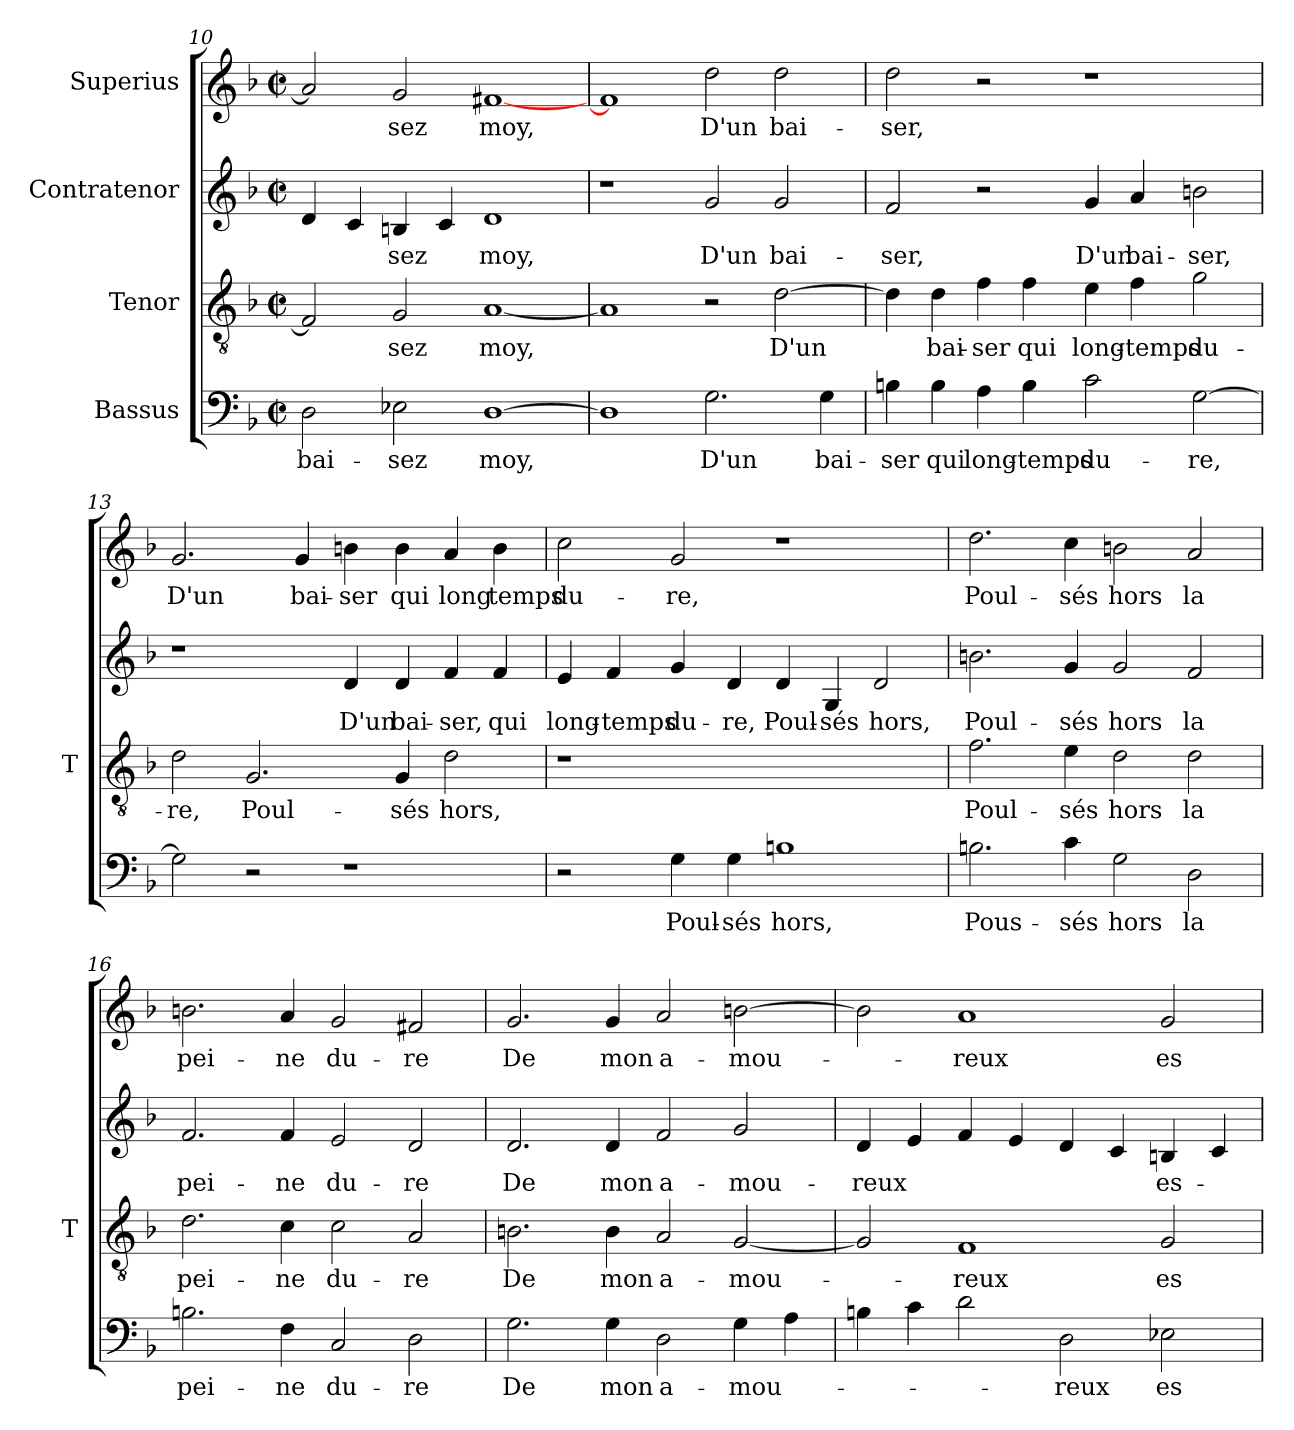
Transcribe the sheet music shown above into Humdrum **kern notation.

**kern	**text	**kern	**text	**kern	**text	**kern	**text
*part4	*part4	*part3	*part3	*part2	*part2	*part1	*part1
*staff4	*staff4	*staff3	*staff3	*staff2	*staff2	*staff1	*staff1
*I"Bassus	*	*I"Tenor	*	*I"Contratenor	*	*I"Superius	*
*	*	*I'T	*	*	*	*	*
*clefF4	*	*clefGv2	*	*clefG2	*	*clefG2	*
*k[b-]	*	*k[b-]	*	*k[b-]	*	*k[b-]	*
*F:	*	*F:	*	*F:	*	*F:	*
*M2/2	*	*M2/2	*	*M2/2	*	*M2/2	*
*met(c|)	*	*met(c|)	*	*met(c|)	*	*met(c|)	*
=10	=10	=10	=10	=10	=10	=10	=10
2D	bai-	2F]	.	4d	.	2a]	.
.	.	.	.	4c	.	.	.
2E-X	-sez	2G	-sez	4B	-sez	2g	-sez
.	.	.	.	4c	.	.	.
[1D	-moy,	[1A	-moy,	1d	-moy,	[1f#X	-moy,
=11	=11	=11	=11	=11	=11	=11	=11
1D]	.	1A]	.	1r	.	1f]	.
2.G	-D'un	2r	.	2g	-D'un	2dd	-D'un
.	.	[2d	-D'un	2g	bai-	2dd	bai-
4G	bai-	.	.	.	.	.	.
=12	=12	=12	=12	=12	=12	=12	=12
4B	-ser	4d]	.	2f	-ser,	2dd	-ser,
4B	-qui	4d	bai-	.	.	.	.
4A	long-	4f	-ser	2r	.	2r	.
4B	-temps	4f	-qui	.	.	.	.
2c	du-	4e	long-	4g	-D'un	1r	.
.	.	4f	-temps	4a	bai-	.	.
[2G	-re,	2g	du-	2b	-ser,	.	.
=13	=13	=13	=13	=13	=13	=13	=13
2G]	.	2d	-re,	1r	.	2.g	-D'un
2r	.	2.G	Poul-	.	.	.	.
.	.	.	.	.	.	4g	bai-
1r	.	.	.	4d	-D'un	4b	-ser
.	.	4G	-sés	4d	bai-	4b	-qui
.	.	2d	-hors,	4f	-ser,	4a	-long
.	.	.	.	4f	-qui	4b	-temps
=14	=14	=14	=14	=14	=14	=14	=14
2r	.	1r	.	4e	long-	2cc	du-
.	.	.	.	4f	-temps	.	.
4G	Poul-	.	.	4g	du-	2g	-re,
4G	-sés	.	.	4d	-re,	.	.
1B	-hors,	1ryy	.	4d	Poul-	1r	.
.	.	.	.	4G	-sés	.	.
.	.	.	.	2d	-hors,	.	.
=15	=15	=15	=15	=15	=15	=15	=15
2.B	Pous-	2.f	Poul-	2.b	Poul-	2.dd	Poul-
4c	-sés	4e	-sés	4g	-sés	4cc	-sés
2G	-hors	2d	-hors	2g	-hors	2b	-hors
2D	-la	2d	-la	2f	-la	2a	-la
=16	=16	=16	=16	=16	=16	=16	=16
2.B	pei-	2.d	pei-	2.f	pei-	2.b	pei-
4F	-ne	4c	-ne	4f	-ne	4a	-ne
2C	du-	2c	du-	2e	du-	2g	du-
2D	-re	2A	-re	2d	-re	2f#X	-re
=17	=17	=17	=17	=17	=17	=17	=17
2.G	-De	2.B	-De	2.d	-De	2.g	-De
4G	-mon	4B	-mon	4d	-mon	4g	-mon
2D	a-	2A	a-	2f	a-	2a	a-
4G	mou-	[2G	mou-	2g	mou-	[2b	mou-
4A	.	.	.	.	.	.	.
!!LO:PB:g=z
=18	=18	=18	=18	=18	=18	=18	=18
4B	.	2G]	.	4d	-reux	2b]	.
4c	.	.	.	4e	.	.	.
2d	.	1F	-reux	4f	.	1a	-reux
.	.	.	.	4e	.	.	.
2D	-reux	.	.	4d	.	.	.
.	.	.	.	4c	.	.	.
2E-X	es-	2G	es-	4B	es-	2g	es-
.	.	.	.	4c	.	.	.
=	=	=	=	=	=	=	=
*-	*-	*-	*-	*-	*-	*-	*-
